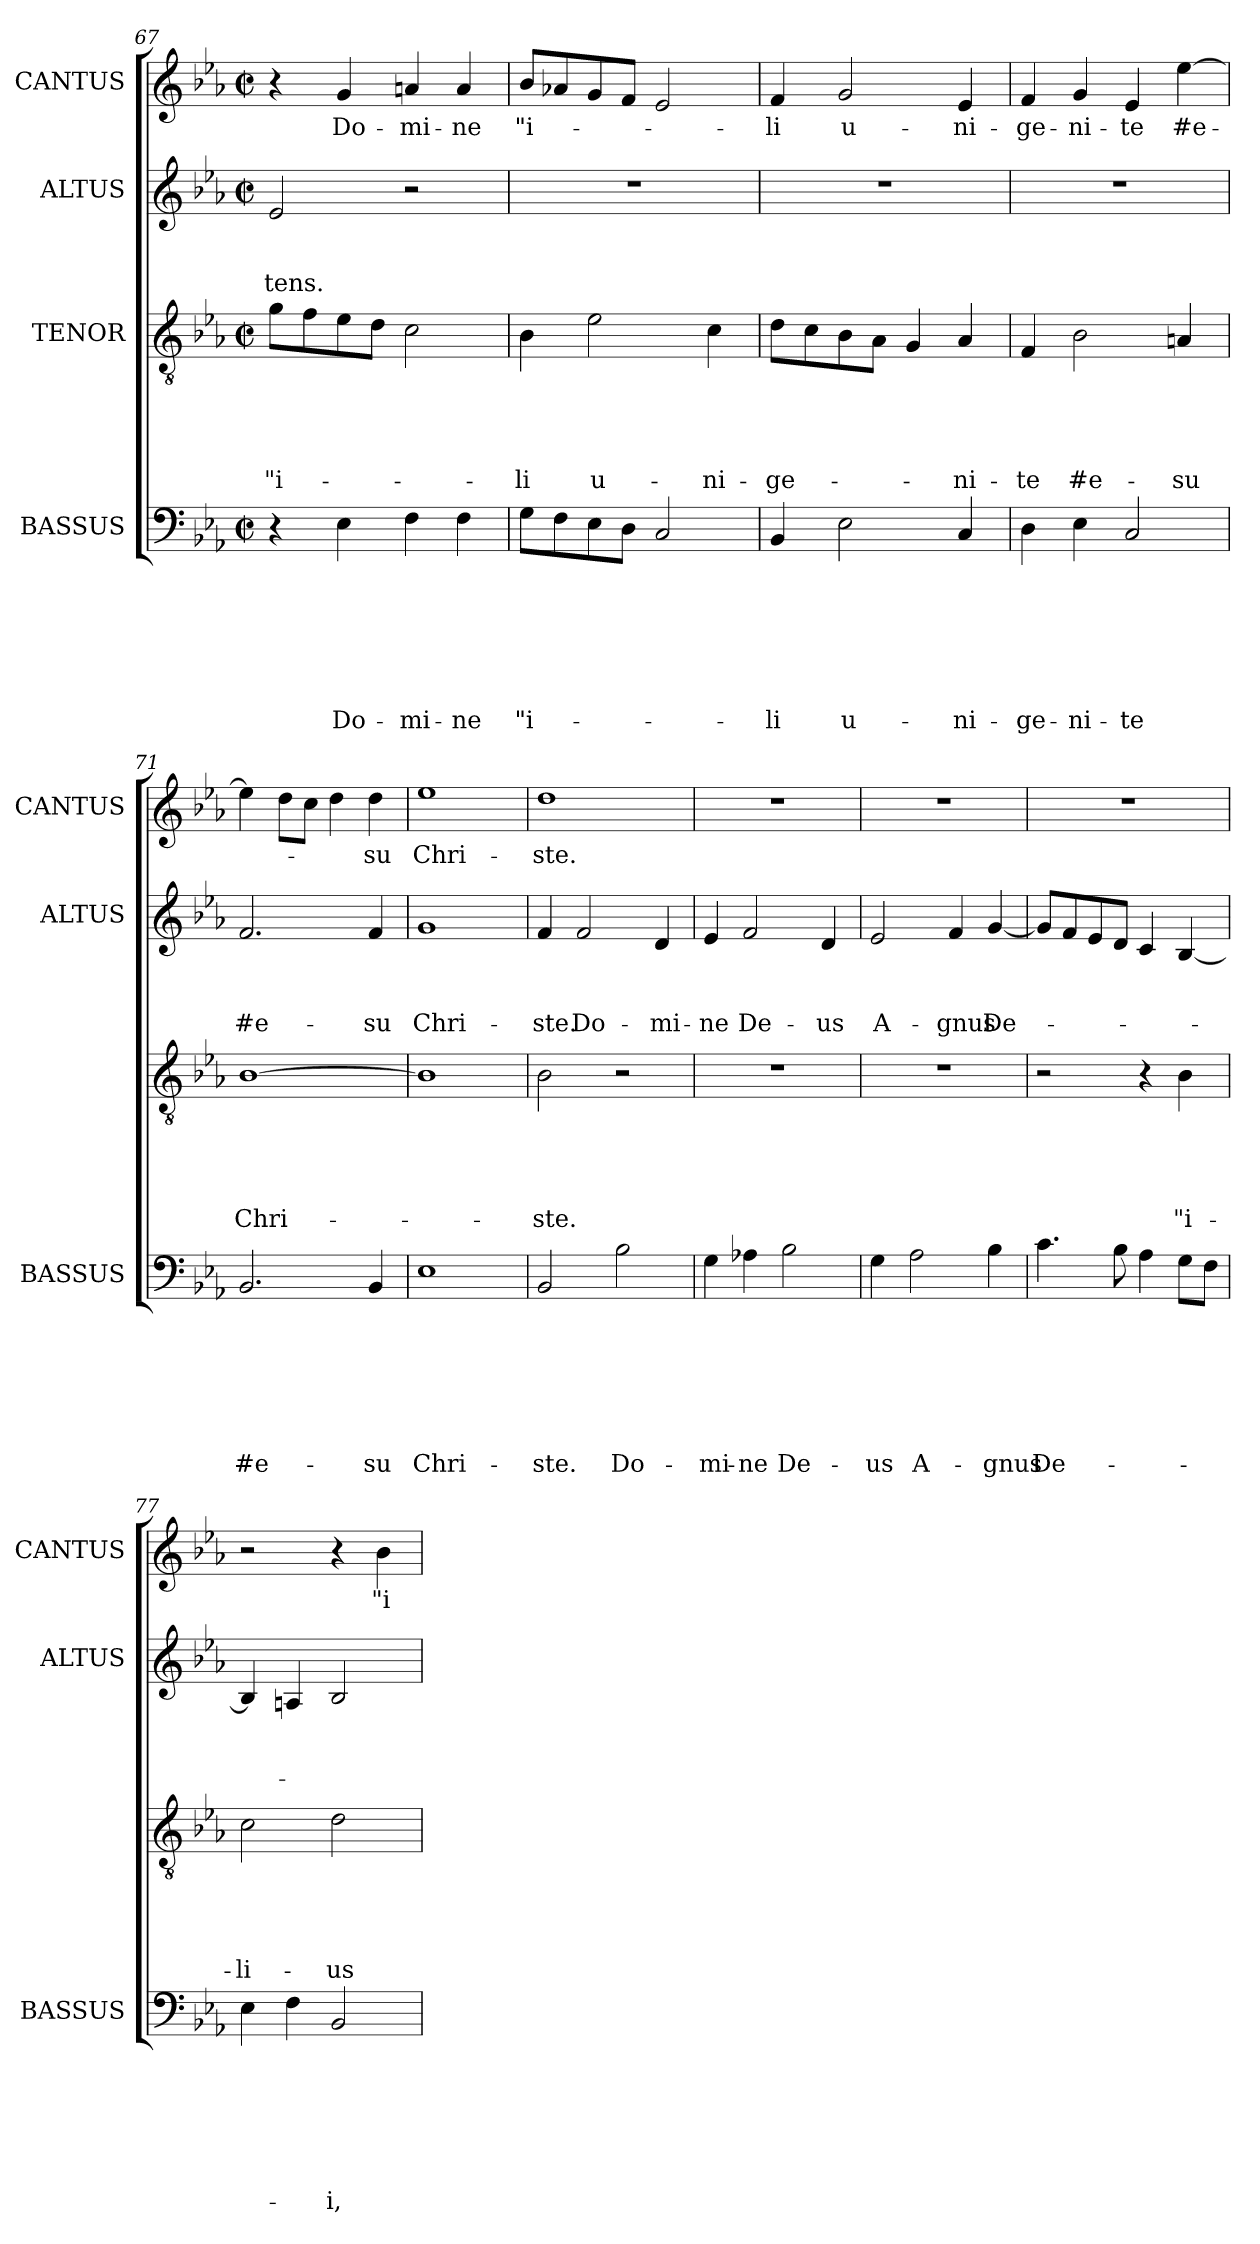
**kern	**text	**text	**text	**text	**text	**text	**text	**kern	**text	**text	**text	**text	**text	**kern	**text	**text	**text	**kern	**text
*part4	*part4	*part4	*part4	*part4	*part4	*part4	*part4	*part3	*part3	*part3	*part3	*part3	*part3	*part2	*part2	*part2	*part2	*part1	*part1
*staff4	*staff4	*staff4	*staff4	*staff4	*staff4	*staff4	*staff4	*staff3	*staff3	*staff3	*staff3	*staff3	*staff3	*staff2	*staff2	*staff2	*staff2	*staff1	*staff1
*I"BASSUS	*	*	*	*	*	*	*	*I"TENOR	*	*	*	*	*	*I"ALTUS	*	*	*	*I"CANTUS	*
*I'BASSUS	*	*	*	*	*	*	*	*	*	*	*	*	*	*I'ALTUS	*	*	*	*I'CANTUS	*
*clefF4	*	*	*	*	*	*	*	*clefGv2	*	*	*	*	*	*clefG2	*	*	*	*clefG2	*
*k[b-e-a-]	*	*	*	*	*	*	*	*k[b-e-a-]	*	*	*	*	*	*k[b-e-a-]	*	*	*	*k[b-e-a-]	*
*E-:	*	*	*	*	*	*	*	*E-:	*	*	*	*	*	*E-:	*	*	*	*E-:	*
*M2/2	*	*	*	*	*	*	*	*M2/2	*	*	*	*	*	*M2/2	*	*	*	*M2/2	*
*met(c|)	*	*	*	*	*	*	*	*met(c|)	*	*	*	*	*	*met(c|)	*	*	*	*met(c|)	*
=67	=67	=67	=67	=67	=67	=67	=67	=67	=67	=67	=67	=67	=67	=67	=67	=67	=67	=67	=67
!	!	!	!	!	!	!	!	!	!	!	!	!	!LO:LY:b	!	!	!	!LO:LY:b	!	!
4r	.	.	.	.	.	.	.	8g\L	.	.	.	.	"i-	2e-/	.	.	-tens.	4r	.
.	.	.	.	.	.	.	.	8f\	.	.	.	.	.	.	.	.	.	.	.
!	!	!	!	!	!	!	!LO:LY:b	!	!	!	!	!	!	!	!	!	!	!	!LO:LY:b
4E-\	.	.	.	.	.	.	Do-	8e-\	.	.	.	.	.	.	.	.	.	4g/	Do-
.	.	.	.	.	.	.	.	8d\J	.	.	.	.	.	.	.	.	.	.	.
!	!	!	!	!	!	!	!LO:LY:b	!	!	!	!	!	!	!	!	!	!	!	!LO:LY:b
4F\	.	.	.	.	.	.	-mi-	2c\	.	.	.	.	.	2r	.	.	.	4an/	-mi-
!	!	!	!	!	!	!	!LO:LY:b	!	!	!	!	!	!	!	!	!	!	!	!LO:LY:b
4F\	.	.	.	.	.	.	-ne	.	.	.	.	.	.	.	.	.	.	4a/	-ne
=68	=68	=68	=68	=68	=68	=68	=68	=68	=68	=68	=68	=68	=68	=68	=68	=68	=68	=68	=68
!	!	!	!	!	!	!	!LO:LY:b	!	!	!	!	!	!LO:LY:b	!	!	!	!	!	!LO:LY:b
8G\L	.	.	.	.	.	.	"i-	4B-\	.	.	.	.	-li	1r	.	.	.	8b-/L	"i-
8F\	.	.	.	.	.	.	.	.	.	.	.	.	.	.	.	.	.	8a-X/	.
!	!	!	!	!	!	!	!	!	!	!	!	!	!LO:LY:b	!	!	!	!	!	!
8E-\	.	.	.	.	.	.	.	2e-\	.	.	.	.	u-	.	.	.	.	8g/	.
8D\J	.	.	.	.	.	.	.	.	.	.	.	.	.	.	.	.	.	8f/J	.
2C/	.	.	.	.	.	.	.	.	.	.	.	.	.	.	.	.	.	2e-/	.
!	!	!	!	!	!	!	!	!	!	!	!	!	!LO:LY:b	!	!	!	!	!	!
.	.	.	.	.	.	.	.	4c\	.	.	.	.	-ni-	.	.	.	.	.	.
=69	=69	=69	=69	=69	=69	=69	=69	=69	=69	=69	=69	=69	=69	=69	=69	=69	=69	=69	=69
!	!	!	!	!	!	!	!LO:LY:b	!	!	!	!	!	!LO:LY:b	!	!	!	!	!	!LO:LY:b
4BB-/	.	.	.	.	.	.	-li	8d\L	.	.	.	.	-ge-	1r	.	.	.	4f/	-li
.	.	.	.	.	.	.	.	8c\	.	.	.	.	.	.	.	.	.	.	.
!	!	!	!	!	!	!	!LO:LY:b	!	!	!	!	!	!	!	!	!	!	!	!LO:LY:b
2E-\	.	.	.	.	.	.	u-	8B-\	.	.	.	.	.	.	.	.	.	2g/	u-
.	.	.	.	.	.	.	.	8A-\J	.	.	.	.	.	.	.	.	.	.	.
.	.	.	.	.	.	.	.	4G/	.	.	.	.	.	.	.	.	.	.	.
!	!	!	!	!	!	!	!LO:LY:b	!	!	!	!	!	!LO:LY:b	!	!	!	!	!	!LO:LY:b
4C/	.	.	.	.	.	.	-ni-	4A-/	.	.	.	.	-ni-	.	.	.	.	4e-/	-ni-
=70	=70	=70	=70	=70	=70	=70	=70	=70	=70	=70	=70	=70	=70	=70	=70	=70	=70	=70	=70
!	!	!	!	!	!	!	!LO:LY:b	!	!	!	!	!	!LO:LY:b	!	!	!	!	!	!LO:LY:b
4D\	.	.	.	.	.	.	-ge-	4F/	.	.	.	.	-te	1r	.	.	.	4f/	-ge-
!	!	!	!	!	!	!	!LO:LY:b	!	!	!	!	!	!LO:LY:b	!	!	!	!	!	!LO:LY:b
4E-\	.	.	.	.	.	.	-ni-	2B-\	.	.	.	.	#e-	.	.	.	.	4g/	-ni-
!	!	!	!	!	!	!	!LO:LY:b	!	!	!	!	!	!	!	!	!	!	!	!LO:LY:b
2C/	.	.	.	.	.	.	-te	.	.	.	.	.	.	.	.	.	.	4e-/	-te
!	!	!	!	!	!	!	!	!	!	!	!	!	!LO:LY:b	!	!	!	!	!	!LO:LY:b
.	.	.	.	.	.	.	.	4An/	.	.	.	.	-su	.	.	.	.	[>4ee-\	#e-
!!LO:PB:g=z
=71	=71	=71	=71	=71	=71	=71	=71	=71	=71	=71	=71	=71	=71	=71	=71	=71	=71	=71	=71
!	!	!	!	!	!	!	!LO:LY:b	!	!	!	!	!	!LO:LY:b	!	!	!	!LO:LY:b	!	!
2.BB-/	.	.	.	.	.	.	#e-	[>1B-	.	.	.	.	Chri-	2.f/	.	.	#e-	4ee-\]	.
.	.	.	.	.	.	.	.	.	.	.	.	.	.	.	.	.	.	8dd\L	.
.	.	.	.	.	.	.	.	.	.	.	.	.	.	.	.	.	.	8cc\J	.
.	.	.	.	.	.	.	.	.	.	.	.	.	.	.	.	.	.	4dd\	.
!	!	!	!	!	!	!	!LO:LY:b	!	!	!	!	!	!	!	!	!	!LO:LY:b	!	!LO:LY:b
4BB-/	.	.	.	.	.	.	-su	.	.	.	.	.	.	4f/	.	.	-su	4dd\	-su
=72	=72	=72	=72	=72	=72	=72	=72	=72	=72	=72	=72	=72	=72	=72	=72	=72	=72	=72	=72
!	!	!	!	!	!	!	!LO:LY:b	!	!	!	!	!	!	!	!	!	!LO:LY:b	!	!LO:LY:b
1E-	.	.	.	.	.	.	Chri-	1B-]	.	.	.	.	.	1g	.	.	Chri-	1ee-	Chri-
=73	=73	=73	=73	=73	=73	=73	=73	=73	=73	=73	=73	=73	=73	=73	=73	=73	=73	=73	=73
!	!	!	!	!	!	!	!LO:LY:b	!	!	!	!	!	!LO:LY:b	!	!	!	!LO:LY:b	!	!LO:LY:b
2BB-/	.	.	.	.	.	.	-ste.	2B-\	.	.	.	.	-ste.	4f/	.	.	-ste.	1dd	-ste.
!	!	!	!	!	!	!	!	!	!	!	!	!	!	!	!	!	!LO:LY:b	!	!
.	.	.	.	.	.	.	.	.	.	.	.	.	.	2f/	.	.	Do-	.	.
!	!	!	!	!	!	!	!LO:LY:b	!	!	!	!	!	!	!	!	!	!	!	!
2B-\	.	.	.	.	.	.	Do-	2r	.	.	.	.	.	.	.	.	.	.	.
!	!	!	!	!	!	!	!	!	!	!	!	!	!	!	!	!	!LO:LY:b	!	!
.	.	.	.	.	.	.	.	.	.	.	.	.	.	4d/	.	.	-mi-	.	.
=74	=74	=74	=74	=74	=74	=74	=74	=74	=74	=74	=74	=74	=74	=74	=74	=74	=74	=74	=74
!	!	!	!	!	!	!	!LO:LY:b	!	!	!	!	!	!	!	!	!	!LO:LY:b	!	!
4G\	.	.	.	.	.	.	-mi-	1r	.	.	.	.	.	4e-/	.	.	-ne	1r	.
!	!	!	!	!	!	!	!LO:LY:b	!	!	!	!	!	!	!	!	!	!LO:LY:b	!	!
4A-X\	.	.	.	.	.	.	-ne	.	.	.	.	.	.	2f/	.	.	De-	.	.
!	!	!	!	!	!	!	!LO:LY:b	!	!	!	!	!	!	!	!	!	!	!	!
2B-\	.	.	.	.	.	.	De-	.	.	.	.	.	.	.	.	.	.	.	.
!	!	!	!	!	!	!	!	!	!	!	!	!	!	!	!	!	!LO:LY:b	!	!
.	.	.	.	.	.	.	.	.	.	.	.	.	.	4d/	.	.	-us	.	.
=75	=75	=75	=75	=75	=75	=75	=75	=75	=75	=75	=75	=75	=75	=75	=75	=75	=75	=75	=75
!	!	!	!	!	!	!	!LO:LY:b	!	!	!	!	!	!	!	!	!	!LO:LY:b	!	!
4G\	.	.	.	.	.	.	-us	1r	.	.	.	.	.	2e-/	.	.	A-	1r	.
!	!	!	!	!	!	!	!LO:LY:b	!	!	!	!	!	!	!	!	!	!	!	!
2A-\	.	.	.	.	.	.	A-	.	.	.	.	.	.	.	.	.	.	.	.
!	!	!	!	!	!	!	!	!	!	!	!	!	!	!	!	!	!LO:LY:b	!	!
.	.	.	.	.	.	.	.	.	.	.	.	.	.	4f/	.	.	-gnus	.	.
!	!	!	!	!	!	!	!LO:LY:b	!	!	!	!	!	!	!	!	!	!LO:LY:b	!	!
4B-\	.	.	.	.	.	.	-gnus	.	.	.	.	.	.	[<4g/	.	.	De-	.	.
=76	=76	=76	=76	=76	=76	=76	=76	=76	=76	=76	=76	=76	=76	=76	=76	=76	=76	=76	=76
!	!	!	!	!	!	!	!LO:LY:b	!	!	!	!	!	!	!	!	!	!	!	!
4.c\	.	.	.	.	.	.	De-	2r	.	.	.	.	.	8g/L]	.	.	.	1r	.
.	.	.	.	.	.	.	.	.	.	.	.	.	.	8f/	.	.	.	.	.
.	.	.	.	.	.	.	.	.	.	.	.	.	.	8e-/	.	.	.	.	.
8B-\	.	.	.	.	.	.	.	.	.	.	.	.	.	8d/J	.	.	.	.	.
4A-\	.	.	.	.	.	.	.	4r	.	.	.	.	.	4c/	.	.	.	.	.
!	!	!	!	!	!	!	!	!	!	!	!	!	!LO:LY:b	!	!	!	!	!	!
8G\L	.	.	.	.	.	.	.	4B-\	.	.	.	.	"i-	[<4B-/	.	.	.	.	.
8F\J	.	.	.	.	.	.	.	.	.	.	.	.	.	.	.	.	.	.	.
=77	=77	=77	=77	=77	=77	=77	=77	=77	=77	=77	=77	=77	=77	=77	=77	=77	=77	=77	=77
!	!	!	!	!	!	!	!	!	!	!	!	!	!LO:LY:b	!	!	!	!	!	!
4E-\	.	.	.	.	.	.	.	2c\	.	.	.	.	-li-	4B-/]	.	.	.	2r	.
4F\	.	.	.	.	.	.	.	.	.	.	.	.	.	4An/	.	.	.	.	.
!	!	!	!	!	!	!	!LO:LY:b	!	!	!	!	!	!LO:LY:b	!	!	!	!	!	!
2BB-/	.	.	.	.	.	.	-i,	2d\	.	.	.	.	-us	2B-/	.	.	.	4r	.
!	!	!	!	!	!	!	!	!	!	!	!	!	!	!	!	!	!	!	!LO:LY:b
.	.	.	.	.	.	.	.	.	.	.	.	.	.	.	.	.	.	4b-\	"i-
=	=	=	=	=	=	=	=	=	=	=	=	=	=	=	=	=	=	=	=
*-	*-	*-	*-	*-	*-	*-	*-	*-	*-	*-	*-	*-	*-	*-	*-	*-	*-	*-	*-
